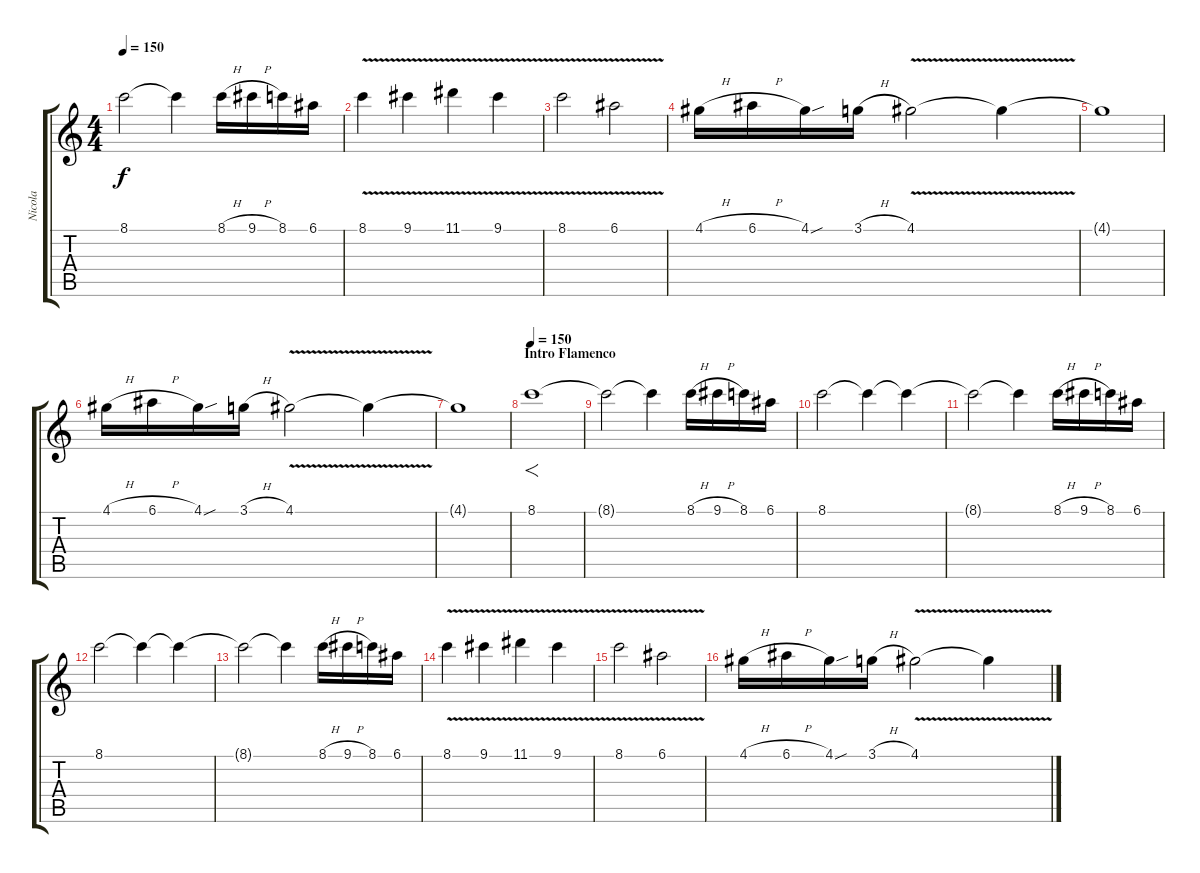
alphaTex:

\track ("Nicola" "Nicola") {instrument acousticguitarsteel}
\staff {score tabs}
\tuning (E4 B3 G3 D3 A2 E2) {hide}
\ts (4 4)
\tempo 150
\clef g2
\ks c
8.1{t}.2{dy f} 8.1{t}.4 8.1{h}.16 9.1{h}.16 8.1.16 6.1.16 |
8.1{v}.4 9.1{v}.4 11.1{v}.4 9.1{v}.4 |
8.1{v}.2 6.1{v}.2 |
4.1{h}.16 6.1{h}.16 4.1{sou}.16 3.1{h}.16 4.1{v}.2 4.1{t}.4 |
4.1{t}.1 |
4.1{h}.16 6.1{h}.16 4.1{sou}.16 3.1{h}.16 4.1{v}.2 4.1{t}.4 |
4.1{t}.1 |
\section ("" "Intro Flamenco")
\tempo 150
8.1.1{f instrument acousticguitarsteel} |
8.1{t}.2 8.1{t}.4 8.1{h}.16 9.1{h}.16 8.1.16 6.1.16 |
8.1.2 8.1{t}.4 8.1{t}.4 |
8.1{t}.2 8.1{t}.4 8.1{h}.16 9.1{h}.16 8.1.16 6.1.16 |
8.1.2 8.1{t}.4 8.1{t}.4 |
8.1{t}.2 8.1{t}.4 8.1{h}.16 9.1{h}.16 8.1.16 6.1.16 |
8.1{v}.4 9.1{v}.4 11.1{v}.4 9.1{v}.4 |
8.1{v}.2 6.1{v}.2 |
4.1{h}.16 6.1{h}.16 4.1{sou}.16 3.1{h}.16 4.1{v}.2 4.1{t}.4
